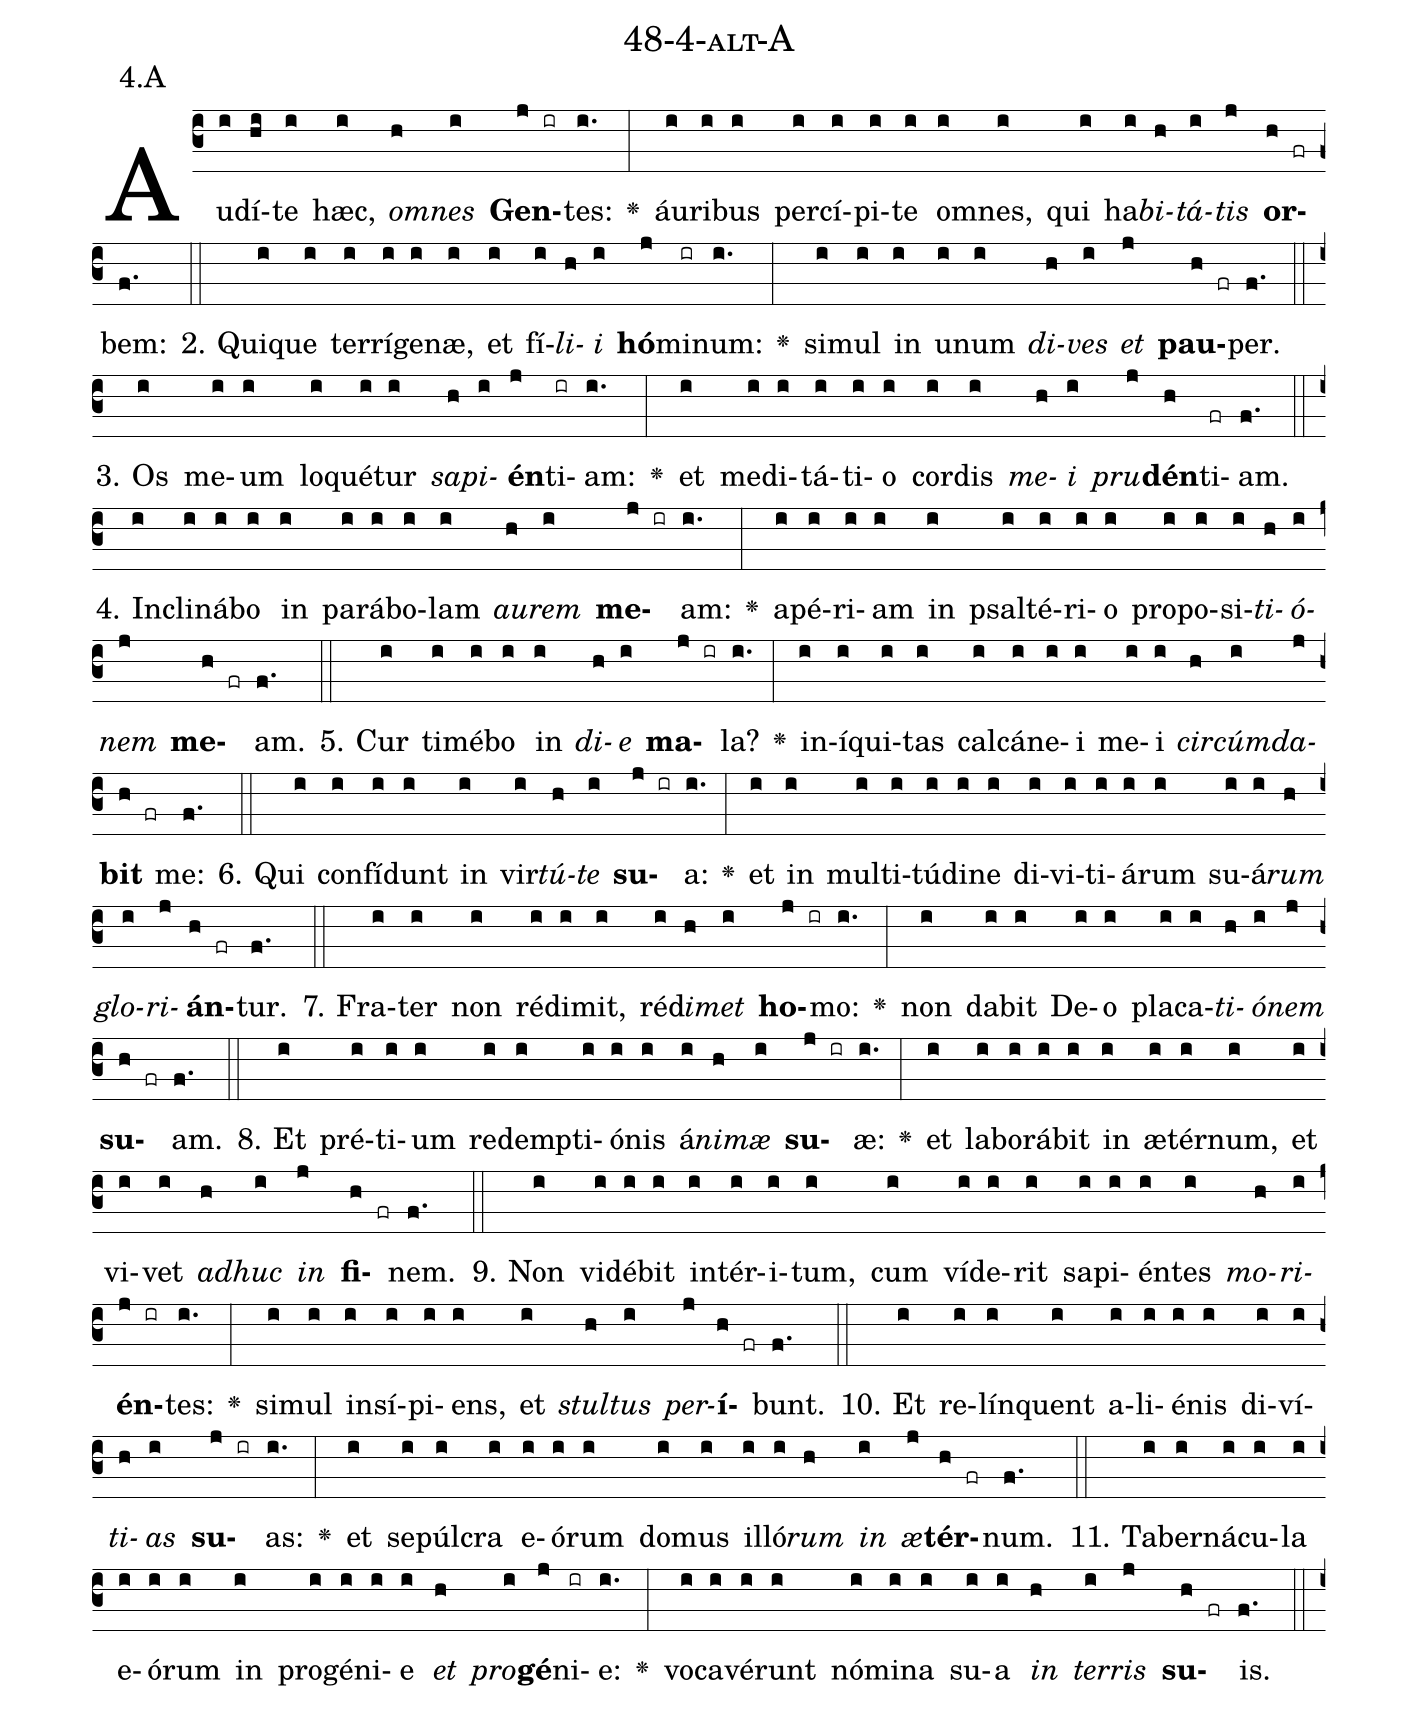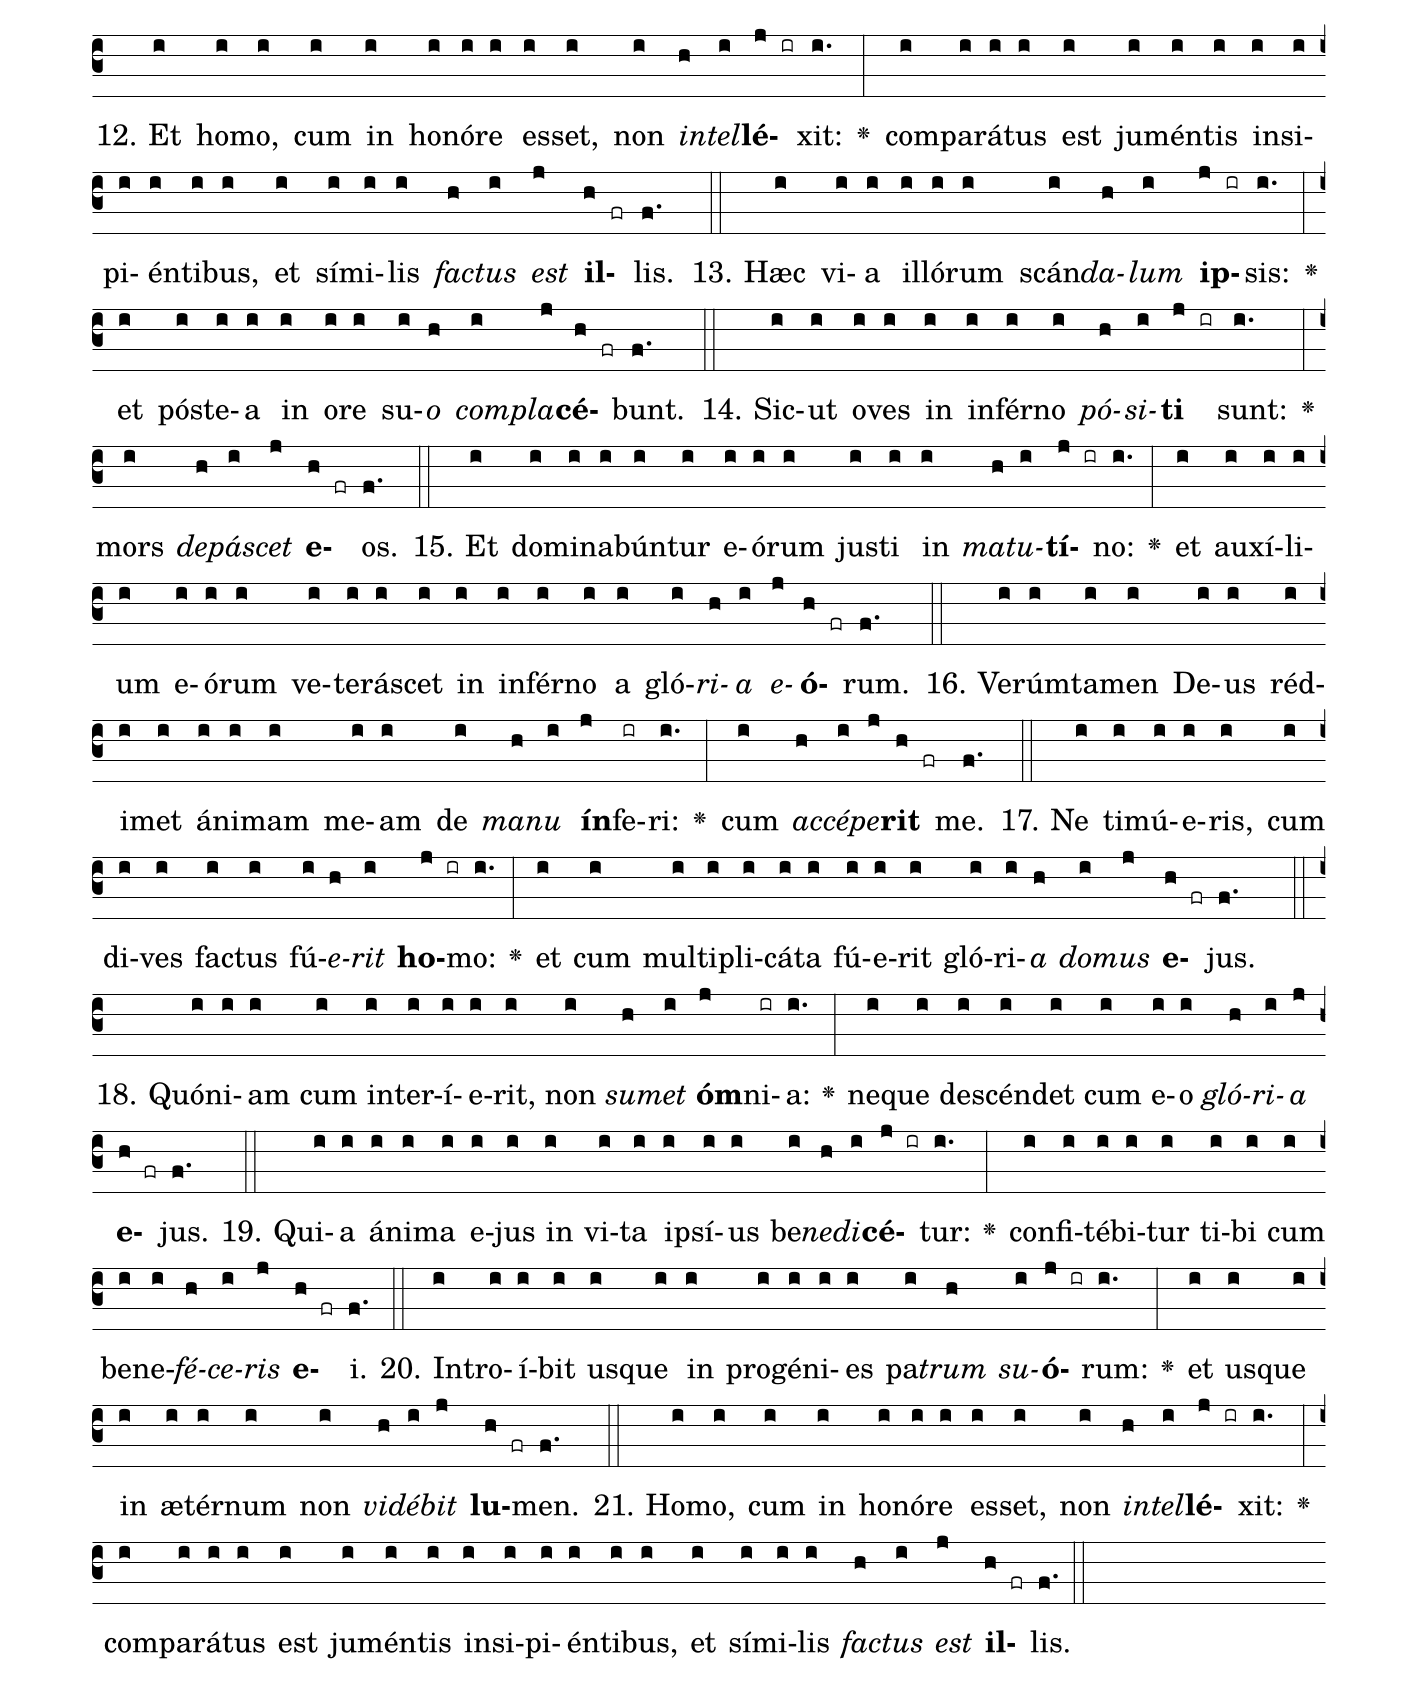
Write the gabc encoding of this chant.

name: 48-4-alt-A;
annotation: 4.A;
%%
(c3)Au(i)dí(hi)te(i) hæc,(i) <i>om</i>(h)<i>nes</i>(i) <b>Gen</b>(j ir)tes:(i.) <v>\greheightstar</v>(:) áu(i)ri(i)bus(i) per(i)cí(i)pi(i)te(i) om(i)nes,(i) qui(i) ha(i)<i>bi</i>(h)<i>tá</i>(i)<i>tis</i>(j) <b>or</b>(h fr)bem:(f.) (::)
2. Qui(i)que(i) ter(i)rí(i)ge(i)næ,(i) et(i) fí(i)<i>li</i>(h)<i>i</i>(i) <b>hó</b>(j)mi(ir)num:(i.) <v>\greheightstar</v>(:) si(i)mul(i) in(i) u(i)num(i) <i>di</i>(h)<i>ves</i>(i) <i>et</i>(j) <b>pau</b>(h fr)per.(f.) (::)
3. Os(i) me(i)um(i) lo(i)qué(i)tur(i) <i>sa</i>(h)<i>pi</i>(i)<b>én</b>(j)ti(ir)am:(i.) <v>\greheightstar</v>(:) et(i) me(i)di(i)tá(i)ti(i)o(i) cor(i)dis(i) <i>me</i>(h)<i>i</i>(i) <i>pru</i>(j)<b>dén</b>(h)ti(fr)am.(f.) (::)
4. In(i)cli(i)ná(i)bo(i) in(i) pa(i)rá(i)bo(i)lam(i) <i>au</i>(h)<i>rem</i>(i) <b>me</b>(j ir)am:(i.) <v>\greheightstar</v>(:) a(i)pé(i)ri(i)am(i) in(i) psal(i)té(i)ri(i)o(i) pro(i)po(i)si(i)<i>ti</i>(h)<i>ó</i>(i)<i>nem</i>(j) <b>me</b>(h fr)am.(f.) (::)
5. Cur(i) ti(i)mé(i)bo(i) in(i) <i>di</i>(h)<i>e</i>(i) <b>ma</b>(j ir)la?(i.) <v>\greheightstar</v>(:) in(i)í(i)qui(i)tas(i) cal(i)cá(i)ne(i)i(i) me(i)i(i) <i>cir</i>(h)<i>cúm</i>(i)<i>da</i>(j)<b>bit</b>(h fr) me:(f.) (::)
6. Qui(i) con(i)fí(i)dunt(i) in(i) vir(i)<i>tú</i>(h)<i>te</i>(i) <b>su</b>(j ir)a:(i.) <v>\greheightstar</v>(:) et(i) in(i) mul(i)ti(i)tú(i)di(i)ne(i) di(i)vi(i)ti(i)á(i)rum(i) su(i)á(i)<i>rum</i>(h) <i>glo</i>(i)<i>ri</i>(j)<b>án</b>(h fr)tur.(f.) (::)
7. Fra(i)ter(i) non(i) réd(i)i(i)mit,(i) réd(i)<i>i</i>(h)<i>met</i>(i) <b>ho</b>(j ir)mo:(i.) <v>\greheightstar</v>(:) non(i) da(i)bit(i) De(i)o(i) pla(i)ca(i)<i>ti</i>(h)<i>ó</i>(i)<i>nem</i>(j) <b>su</b>(h fr)am.(f.) (::)
8. Et(i) pré(i)ti(i)um(i) red(i)emp(i)ti(i)ó(i)nis(i) á(i)<i>ni</i>(h)<i>mæ</i>(i) <b>su</b>(j ir)æ:(i.) <v>\greheightstar</v>(:) et(i) la(i)bo(i)rá(i)bit(i) in(i) æ(i)tér(i)num,(i) et(i) vi(i)vet(i) <i>ad</i>(h)<i>huc</i>(i) <i>in</i>(j) <b>fi</b>(h fr)nem.(f.) (::)
9. Non(i) vi(i)dé(i)bit(i) in(i)tér(i)i(i)tum,(i) cum(i) ví(i)de(i)rit(i) sa(i)pi(i)én(i)tes(i) <i>mo</i>(h)<i>ri</i>(i)<b>én</b>(j ir)tes:(i.) <v>\greheightstar</v>(:) si(i)mul(i) in(i)sí(i)pi(i)ens,(i) et(i) <i>stul</i>(h)<i>tus</i>(i) <i>per</i>(j)<b>í</b>(h fr)bunt.(f.) (::)
10. Et(i) re(i)lín(i)quent(i) a(i)li(i)é(i)nis(i) di(i)ví(i)<i>ti</i>(h)<i>as</i>(i) <b>su</b>(j ir)as:(i.) <v>\greheightstar</v>(:) et(i) se(i)púl(i)cra(i) e(i)ó(i)rum(i) do(i)mus(i) il(i)ló(i)<i>rum</i>(h) <i>in</i>(i) <i>æ</i>(j)<b>tér</b>(h fr)num.(f.) (::)
11. Ta(i)ber(i)ná(i)cu(i)la(i) e(i)ó(i)rum(i) in(i) pro(i)gé(i)ni(i)e(i) <i>et</i>(h) <i>pro</i>(i)<b>gé</b>(j)ni(ir)e:(i.) <v>\greheightstar</v>(:) vo(i)ca(i)vé(i)runt(i) nó(i)mi(i)na(i) su(i)a(i) <i>in</i>(h) <i>ter</i>(i)<i>ris</i>(j) <b>su</b>(h fr)is.(f.) (::)
12. Et(i) ho(i)mo,(i) cum(i) in(i) ho(i)nó(i)re(i) es(i)set,(i) non(i) <i>in</i>(h)<i>tel</i>(i)<b>lé</b>(j ir)xit:(i.) <v>\greheightstar</v>(:) com(i)pa(i)rá(i)tus(i) est(i) ju(i)mén(i)tis(i) in(i)si(i)pi(i)én(i)ti(i)bus,(i) et(i) sí(i)mi(i)lis(i) <i>fac</i>(h)<i>tus</i>(i) <i>est</i>(j) <b>il</b>(h fr)lis.(f.) (::)
13. Hæc(i) vi(i)a(i) il(i)ló(i)rum(i) scán(i)<i>da</i>(h)<i>lum</i>(i) <b>ip</b>(j ir)sis:(i.) <v>\greheightstar</v>(:) et(i) póst(i)e(i)a(i) in(i) o(i)re(i) su(i)<i>o</i>(h) <i>com</i>(i)<i>pla</i>(j)<b>cé</b>(h fr)bunt.(f.) (::)
14. Sic(i)ut(i) o(i)ves(i) in(i) in(i)fér(i)no(i) <i>pó</i>(h)<i>si</i>(i)<b>ti</b>(j ir) sunt:(i.) <v>\greheightstar</v>(:) mors(i) <i>de</i>(h)<i>pá</i>(i)<i>scet</i>(j) <b>e</b>(h fr)os.(f.) (::)
15. Et(i) do(i)mi(i)na(i)bún(i)tur(i) e(i)ó(i)rum(i) jus(i)ti(i) in(i) <i>ma</i>(h)<i>tu</i>(i)<b>tí</b>(j ir)no:(i.) <v>\greheightstar</v>(:) et(i) au(i)xí(i)li(i)um(i) e(i)ó(i)rum(i) ve(i)te(i)rá(i)scet(i) in(i) in(i)fér(i)no(i) a(i) gló(i)<i>ri</i>(h)<i>a</i>(i) <i>e</i>(j)<b>ó</b>(h fr)rum.(f.) (::)
16. Ve(i)rúm(i)ta(i)men(i) De(i)us(i) réd(i)i(i)met(i) á(i)ni(i)mam(i) me(i)am(i) de(i) <i>ma</i>(h)<i>nu</i>(i) <b>ín</b>(j)fe(ir)ri:(i.) <v>\greheightstar</v>(:) cum(i) <i>ac</i>(h)<i>cé</i>(i)<i>pe</i>(j)<b>rit</b>(h fr) me.(f.) (::)
17. Ne(i) ti(i)mú(i)e(i)ris,(i) cum(i) di(i)ves(i) fac(i)tus(i) fú(i)<i>e</i>(h)<i>rit</i>(i) <b>ho</b>(j ir)mo:(i.) <v>\greheightstar</v>(:) et(i) cum(i) mul(i)ti(i)pli(i)cá(i)ta(i) fú(i)e(i)rit(i) gló(i)ri(i)<i>a</i>(h) <i>do</i>(i)<i>mus</i>(j) <b>e</b>(h fr)jus.(f.) (::)
18. Quón(i)i(i)am(i) cum(i) in(i)ter(i)í(i)e(i)rit,(i) non(i) <i>su</i>(h)<i>met</i>(i) <b>óm</b>(j)ni(ir)a:(i.) <v>\greheightstar</v>(:) ne(i)que(i) de(i)scén(i)det(i) cum(i) e(i)o(i) <i>gló</i>(h)<i>ri</i>(i)<i>a</i>(j) <b>e</b>(h fr)jus.(f.) (::)
19. Qui(i)a(i) á(i)ni(i)ma(i) e(i)jus(i) in(i) vi(i)ta(i) ip(i)sí(i)us(i) be(i)<i>ne</i>(h)<i>di</i>(i)<b>cé</b>(j ir)tur:(i.) <v>\greheightstar</v>(:) con(i)fi(i)té(i)bi(i)tur(i) ti(i)bi(i) cum(i) be(i)ne(i)<i>fé</i>(h)<i>ce</i>(i)<i>ris</i>(j) <b>e</b>(h fr)i.(f.) (::)
20. In(i)tro(i)í(i)bit(i) us(i)que(i) in(i) pro(i)gé(i)ni(i)es(i) pa(i)<i>trum</i>(h) <i>su</i>(i)<b>ó</b>(j ir)rum:(i.) <v>\greheightstar</v>(:) et(i) us(i)que(i) in(i) æ(i)tér(i)num(i) non(i) <i>vi</i>(h)<i>dé</i>(i)<i>bit</i>(j) <b>lu</b>(h fr)men.(f.) (::)
21. Ho(i)mo,(i) cum(i) in(i) ho(i)nó(i)re(i) es(i)set,(i) non(i) <i>in</i>(h)<i>tel</i>(i)<b>lé</b>(j ir)xit:(i.) <v>\greheightstar</v>(:) com(i)pa(i)rá(i)tus(i) est(i) ju(i)mén(i)tis(i) in(i)si(i)pi(i)én(i)ti(i)bus,(i) et(i) sí(i)mi(i)lis(i) <i>fac</i>(h)<i>tus</i>(i) <i>est</i>(j) <b>il</b>(h fr)lis.(f.) (::)
